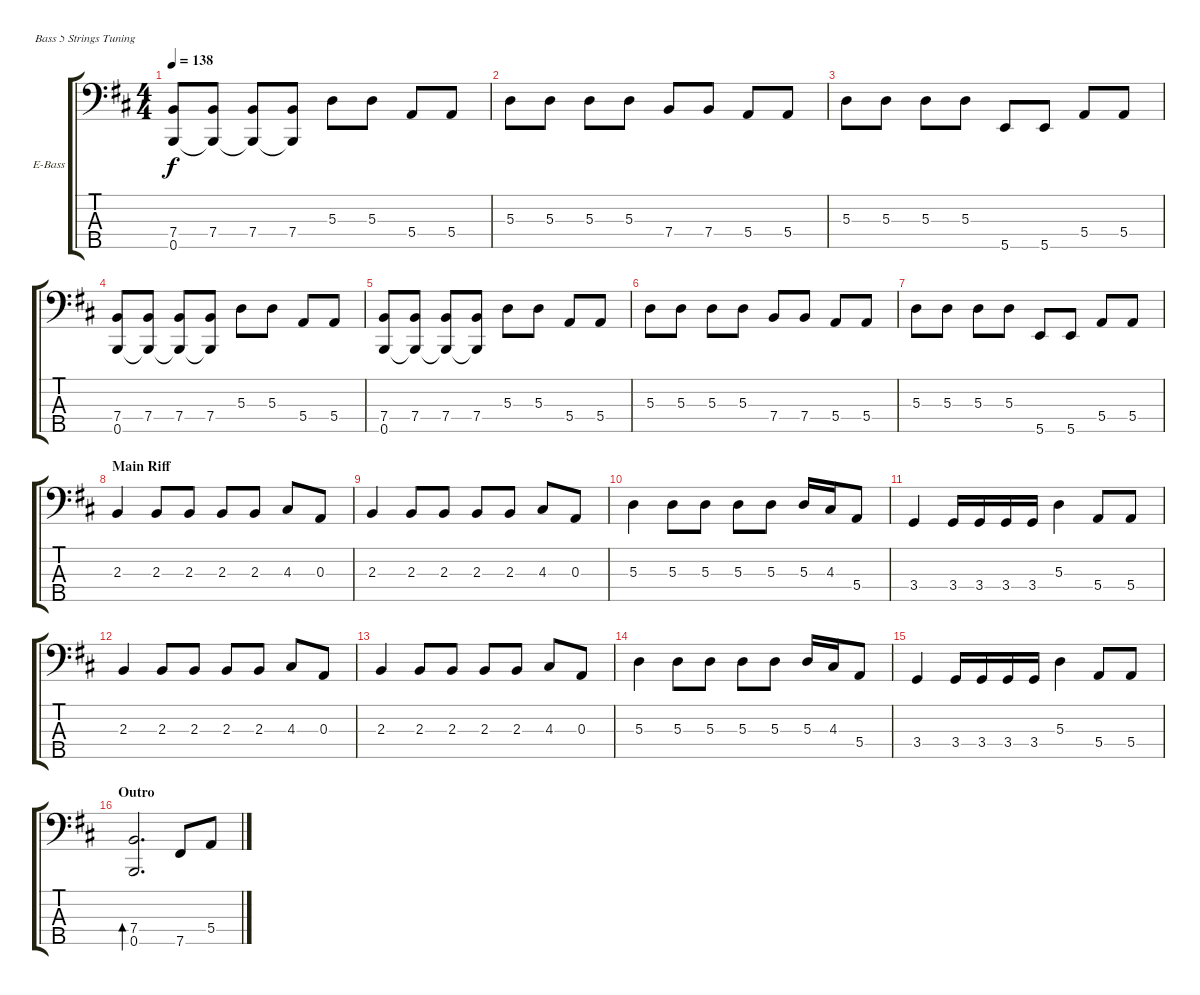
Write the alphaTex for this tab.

\defaultSystemsLayout 4
\bracketExtendMode groupsimilarinstruments
\firstSystemTrackNameOrientation horizontal
\otherSystemsTrackNameOrientation horizontal
\track ("Electric Bass" "E-Bass") {instrument electricbassfinger}
\staff {score tabs}
\tuning (G2 D2 A1 E1 B0)
\ts (4 4)
\tempo 138
\clef f4
\ks d
(7.4 0.5).8{dy f} (7.4 0.5{t}).8 (7.4 0.5{t}).8 (7.4 0.5{t}).8 5.3.8 5.3.8 5.4.8 5.4.8 |
5.3.8 5.3.8 5.3.8 5.3.8 7.4.8 7.4.8 5.4.8 5.4.8 |
5.3.8 5.3.8 5.3.8 5.3.8 5.5.8 5.5.8 5.4.8 5.4.8 |
(0.5 7.4).8 (7.4 0.5{t}).8 (7.4 0.5{t}).8 (7.4 0.5{t}).8 5.3.8 5.3.8 5.4.8 5.4.8 |
(7.4 0.5).8 (7.4 0.5{t}).8 (7.4 0.5{t}).8 (7.4 0.5{t}).8 5.3.8 5.3.8 5.4.8 5.4.8 |
5.3.8 5.3.8 5.3.8 5.3.8 7.4.8 7.4.8 5.4.8 5.4.8 |
5.3.8 5.3.8 5.3.8 5.3.8 5.5.8 5.5.8 5.4.8 5.4.8 |
\section ("" "Main Riff")
2.3.4 2.3.8 2.3.8 2.3.8 2.3.8 4.3.8 0.3.8 |
2.3.4 2.3.8 2.3.8 2.3.8 2.3.8 4.3.8 0.3.8 |
5.3.4 5.3.8 5.3.8 5.3.8 5.3.8 5.3.16 4.3.16 5.4.8 |
3.4.4 3.4.16 3.4.16 3.4.16 3.4.16 5.3.4 5.4.8 5.4.8 |
2.3.4 2.3.8 2.3.8 2.3.8 2.3.8 4.3.8 0.3.8 |
2.3.4 2.3.8 2.3.8 2.3.8 2.3.8 4.3.8 0.3.8 |
5.3.4 5.3.8 5.3.8 5.3.8 5.3.8 5.3.16 4.3.16 5.4.8 |
3.4.4 3.4.16 3.4.16 3.4.16 3.4.16 5.3.4 5.4.8 5.4.8 |
\section ("" "Outro")
(0.5 7.4).2{d bd 30} 7.5.8 5.4.8
